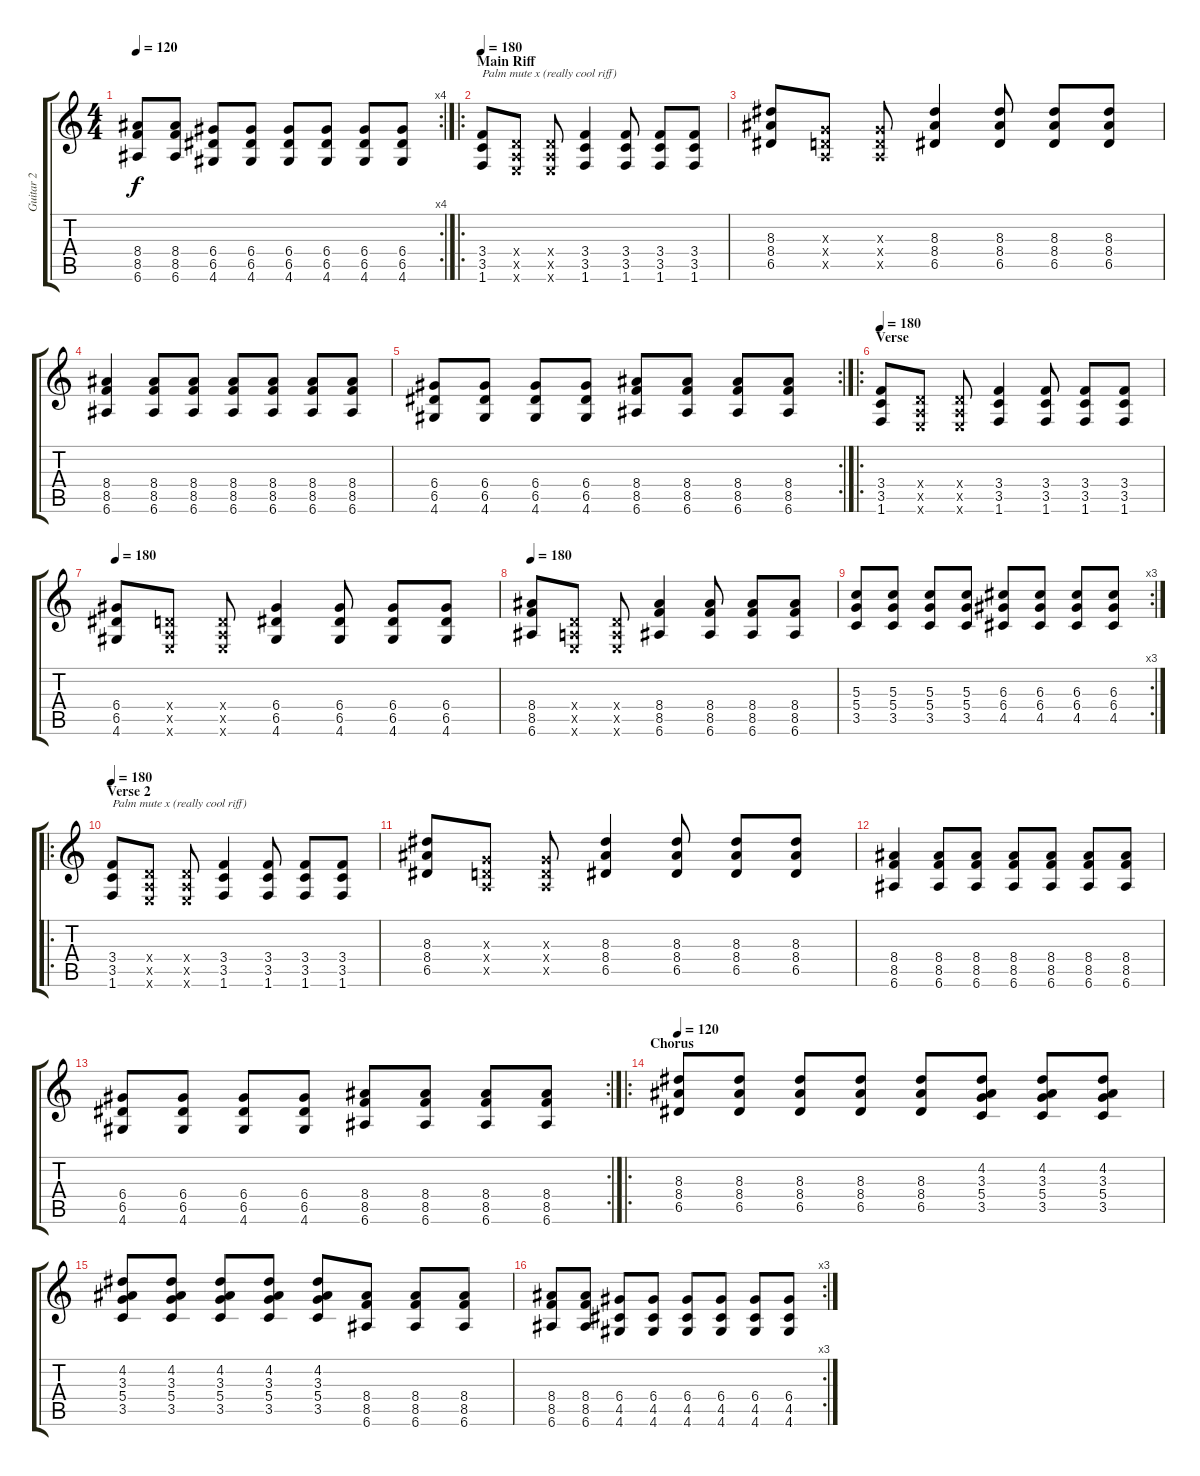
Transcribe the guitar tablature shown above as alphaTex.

\track ("Guitar 2" "Guitar 2") {instrument overdrivenguitar}
\staff {score tabs}
\tuning (E4 B3 G3 D3 A2 E2) {hide}
\rc 4
\ts (4 4)
\tempo 120
\clef g2
\ks c
(8.4 8.5 6.6).8{dy f} (8.4 8.5 6.6).8 (6.4 6.5 4.6).8 (6.4 6.5 4.6).8 (6.4 6.5 4.6).8 (6.4 6.5 4.6).8 (6.4 6.5 4.6).8 (6.4 6.5 4.6).8 |
\ro
\section ("" "Main Riff")
\tempo 180
(3.4 3.5 1.6).8{txt "Palm mute x (really cool riff)"} (0.4{x} 0.5{x} 0.6{x}).8 (0.4{x} 0.5{x} 0.6{x}).8 (3.4 3.5 1.6).4 (3.4 3.5 1.6).8 (3.4 3.5 1.6).8 (3.4 3.5 1.6).8 |
(8.3 8.4 6.5).8 (0.3{x} 0.4{x} 0.5{x}).8 (0.3{x} 0.4{x} 0.5{x}).8 (8.3 8.4 6.5).4 (8.3 8.4 6.5).8 (8.3 8.4 6.5).8 (8.3 8.4 6.5).8 |
(8.4 8.5 6.6).4 (8.4 8.5 6.6).8 (8.4 8.5 6.6).8 (8.4 8.5 6.6).8 (8.4 8.5 6.6).8 (8.4 8.5 6.6).8 (8.4 8.5 6.6).8 |
\rc 2
(6.4 6.5 4.6).8 (6.4 6.5 4.6).8 (6.4 6.5 4.6).8 (6.4 6.5 4.6).8 (8.4 8.5 6.6).8 (8.4 8.5 6.6).8 (8.4 8.5 6.6).8 (8.4 8.5 6.6).8 |
\ro
\section ("" "Verse")
\tempo 180
(3.4 3.5 1.6).8 (0.4{x} 0.5{x} 0.6{x}).8 (0.4{x} 0.5{x} 0.6{x}).8 (3.4 3.5 1.6).4 (3.4 3.5 1.6).8 (3.4 3.5 1.6).8 (3.4 3.5 1.6).8 |
\tempo 180
(6.4 6.5 4.6).8 (0.4{x} 0.5{x} 0.6{x}).8 (0.4{x} 0.5{x} 0.6{x}).8 (6.4 6.5 4.6).4 (6.4 6.5 4.6).8 (6.4 6.5 4.6).8 (6.4 6.5 4.6).8 |
\tempo 180
(8.4 8.5 6.6).8 (0.4{x} 0.5{x} 0.6{x}).8 (0.4{x} 0.5{x} 0.6{x}).8 (8.4 8.5 6.6).4 (8.4 8.5 6.6).8 (8.4 8.5 6.6).8 (8.4 8.5 6.6).8 |
\rc 3
(5.3 5.4 3.5).8 (5.3 5.4 3.5).8 (5.3 5.4 3.5).8 (5.3 5.4 3.5).8 (6.3 6.4 4.5).8 (6.3 6.4 4.5).8 (6.3 6.4 4.5).8 (6.3 6.4 4.5).8 |
\ro
\section ("" "Verse 2")
\tempo 180
(3.4 3.5 1.6).8{txt "Palm mute x (really cool riff)"} (0.4{x} 0.5{x} 0.6{x}).8 (0.4{x} 0.5{x} 0.6{x}).8 (3.4 3.5 1.6).4 (3.4 3.5 1.6).8 (3.4 3.5 1.6).8 (3.4 3.5 1.6).8 |
(8.3 8.4 6.5).8 (0.3{x} 0.4{x} 0.5{x}).8 (0.3{x} 0.4{x} 0.5{x}).8 (8.3 8.4 6.5).4 (8.3 8.4 6.5).8 (8.3 8.4 6.5).8 (8.3 8.4 6.5).8 |
(8.4 8.5 6.6).4 (8.4 8.5 6.6).8 (8.4 8.5 6.6).8 (8.4 8.5 6.6).8 (8.4 8.5 6.6).8 (8.4 8.5 6.6).8 (8.4 8.5 6.6).8 |
\rc 2
(6.4 6.5 4.6).8 (6.4 6.5 4.6).8 (6.4 6.5 4.6).8 (6.4 6.5 4.6).8 (8.4 8.5 6.6).8 (8.4 8.5 6.6).8 (8.4 8.5 6.6).8 (8.4 8.5 6.6).8 |
\ro
\section ("" "Chorus")
\tempo 120
(8.3 8.4 6.5).8 (8.3 8.4 6.5).8 (8.3 8.4 6.5).8 (8.3 8.4 6.5).8 (8.3 8.4 6.5).8 (4.2 3.3 5.4 3.5).8 (4.2 3.3 5.4 3.5).8 (4.2 3.3 5.4 3.5).8 |
(4.2 3.3 5.4 3.5).8 (4.2 3.3 5.4 3.5).8 (4.2 3.3 5.4 3.5).8 (4.2 3.3 5.4 3.5).8 (4.2 3.3 5.4 3.5).8 (8.4 8.5 6.6).8 (8.4 8.5 6.6).8 (8.4 8.5 6.6).8 |
\rc 3
(8.4 8.5 6.6).8 (8.4 8.5 6.6).8 (6.4 4.5 4.6).8 (6.4 4.5 4.6).8 (6.4 4.5 4.6).8 (6.4 4.5 4.6).8 (6.4 4.5 4.6).8 (6.4 4.5 4.6).8
